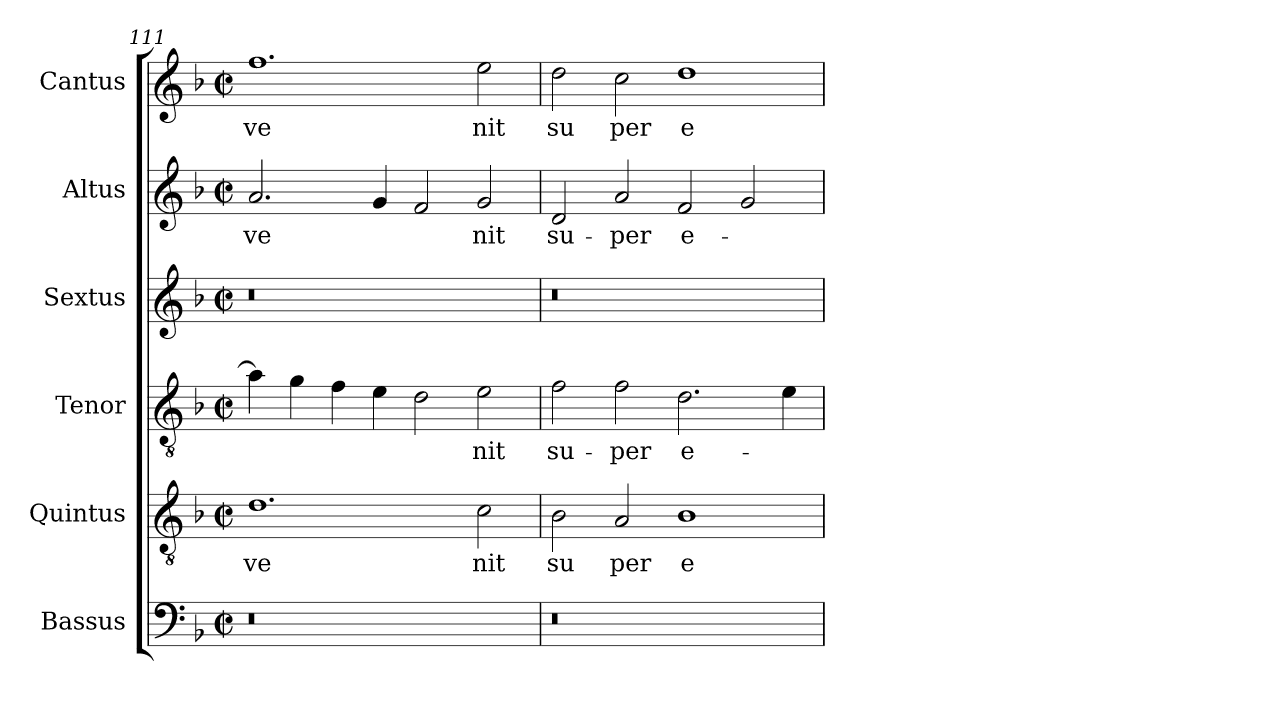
**kern	**kern	**text	**kern	**text	**kern	**kern	**text	**kern	**text
*part6	*part5	*part5	*part4	*part4	*part3	*part2	*part2	*part1	*part1
*staff6	*staff5	*staff5	*staff4	*staff4	*staff3	*staff2	*staff2	*staff1	*staff1
*I"Bassus	*I"Quintus	*	*I"Tenor	*	*I"Sextus	*I"Altus	*	*I"Cantus	*
*clefF4	*clefGv2	*	*clefGv2	*	*clefG2	*clefG2	*	*clefG2	*
*k[b-]	*k[b-]	*	*k[b-]	*	*k[b-]	*k[b-]	*	*k[b-]	*
*F:	*F:	*	*F:	*	*F:	*F:	*	*F:	*
*M2/2	*M2/2	*	*M2/2	*	*M2/2	*M2/2	*	*M2/2	*
*met(c|)	*met(c|)	*	*met(c|)	*	*met(c|)	*met(c|)	*	*met(c|)	*
=111	=111	=111	=111	=111	=111	=111	=111	=111	=111
!	!	!LO:LY:b:cj	!	!	!	!	!LO:LY:b:cj	!	!LO:LY:b:cj
0r	1.d	ve	4a\]	.	0r	2.a/	ve	1.ff	ve
.	.	.	4g\	.	.	.	.	.	.
.	.	.	4f\	.	.	.	.	.	.
.	.	.	4e\	.	.	4g/	.	.	.
.	.	.	2d\	.	.	2f/	.	.	.
!	!	!LO:LY:b:cj	!	!LO:LY:b:cj	!	!	!LO:LY:b:cj	!	!LO:LY:b:cj
.	2c\	nit	2e\	nit	.	2g/	nit	2ee\	nit
!!LO:LB:g=z
=112	=112	=112	=112	=112	=112	=112	=112	=112	=112
!	!	!LO:LY:b:cj	!	!LO:LY:b:cj	!	!	!LO:LY:b:cj	!	!LO:LY:b:cj
0r	2B-\	su	2f\	su-	0r	2d/	su-	2dd\	su
!	!	!LO:LY:b:cj	!	!LO:LY:b:cj	!	!	!LO:LY:b:cj	!	!LO:LY:b:cj
.	2A/	per	2f\	-per	.	2a/	-per	2cc\	per
!	!	!LO:LY:b:cj	!	!LO:LY:b:cj	!	!	!LO:LY:b:cj	!	!LO:LY:b:cj
.	1B-	e	2.d\	e-	.	2f/	e-	1dd	e
.	.	.	.	.	.	2g/	.	.	.
.	.	.	4e\	.	.	.	.	.	.
=	=	=	=	=	=	=	=	=	=
*-	*-	*-	*-	*-	*-	*-	*-	*-	*-
